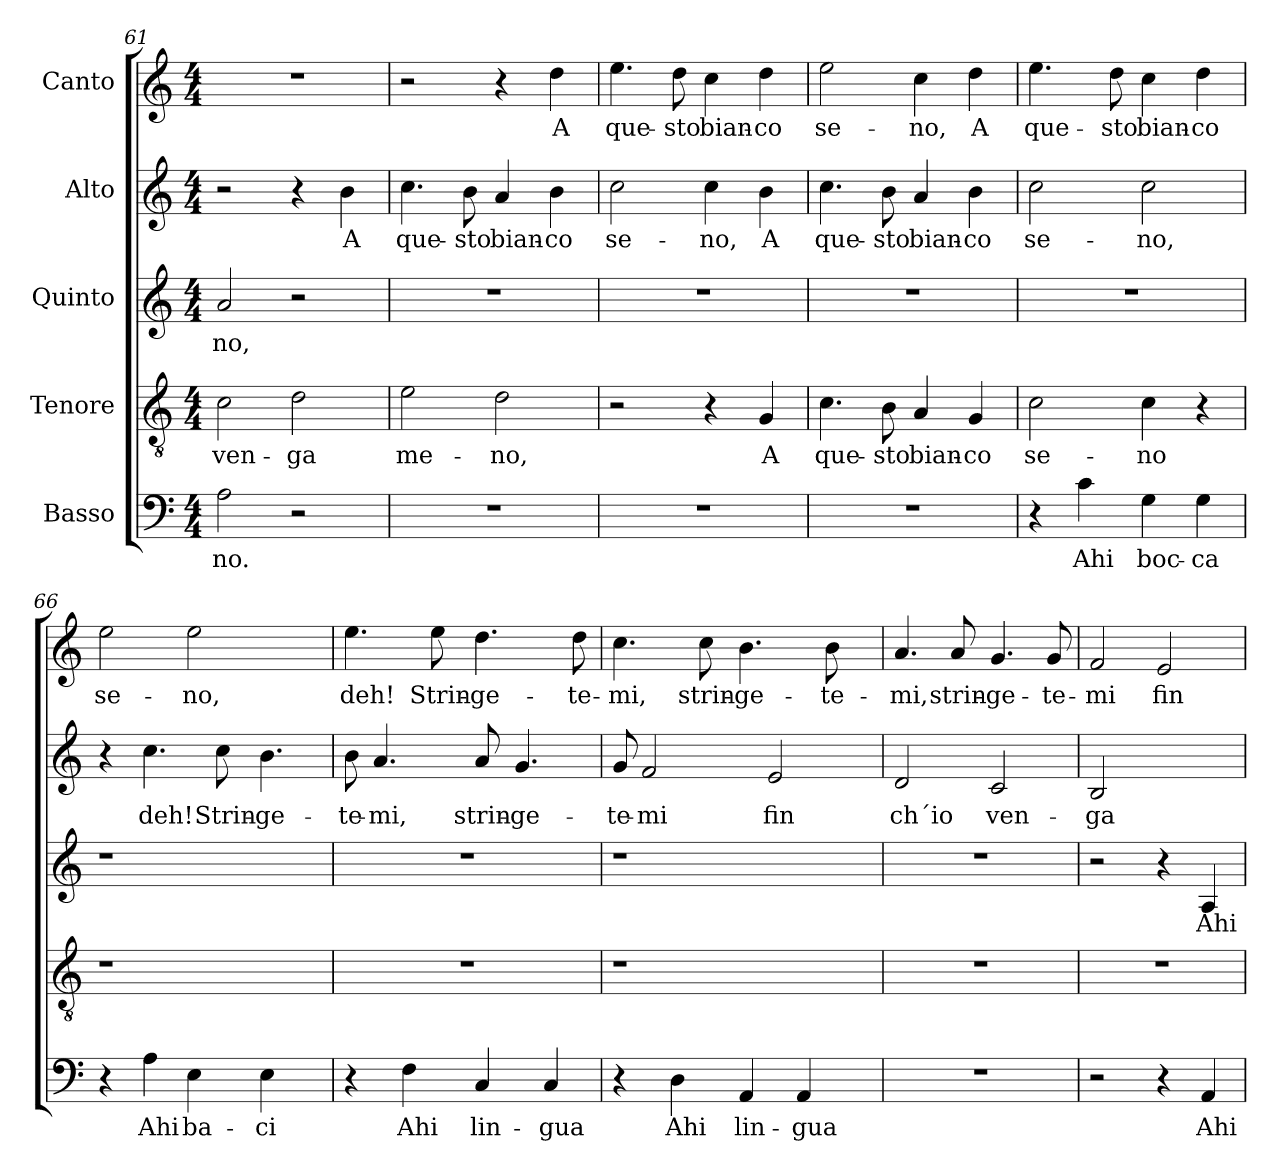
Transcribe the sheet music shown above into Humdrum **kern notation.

**kern	**text	**kern	**text	**kern	**text	**kern	**text	**kern	**text
*part5	*part5	*part4	*part4	*part3	*part3	*part2	*part2	*part1	*part1
*staff5	*staff5	*staff4	*staff4	*staff3	*staff3	*staff2	*staff2	*staff1	*staff1
*I"Basso	*	*I"Tenore	*	*I"Quinto	*	*I"Alto	*	*I"Canto	*
!!LO:PB:g=z
*clefF4	*	*clefGv2	*	*clefG2	*	*clefG2	*	*clefG2	*
*k[]	*	*k[]	*	*k[]	*	*k[]	*	*k[]	*
*M4/4	*	*M4/4	*	*M4/4	*	*M4/4	*	*M4/4	*
=61	=61	=61	=61	=61	=61	=61	=61	=61	=61
!	!LO:LY:b	!	!LO:LY:b	!	!LO:LY:b	!	!	!	!
2A\	no.	2c\	ven-	2a/	-no,	2r	.	1r	.
!	!	!	!LO:LY:b	!	!	!	!	!	!
2r	.	2d\	-ga	2r	.	4r	.	.	.
!	!	!	!	!	!	!	!LO:LY:b	!	!
.	.	.	.	.	.	4b\	A	.	.
!!LO:LB:g=z
=62	=62	=62	=62	=62	=62	=62	=62	=62	=62
!	!	!	!LO:LY:b	!	!	!	!LO:LY:b	!	!
1r	.	2e\	me-	1r	.	4.cc\	que-	2r	.
!	!	!	!	!	!	!	!LO:LY:b	!	!
.	.	.	.	.	.	8b\	-sto	.	.
!	!	!	!LO:LY:b	!	!	!	!LO:LY:b	!	!
.	.	2d\	-no,	.	.	4a/	bian-	4r	.
!	!	!	!	!	!	!	!LO:LY:b	!	!LO:LY:b
.	.	.	.	.	.	4b\	-co	4dd\	A
=63	=63	=63	=63	=63	=63	=63	=63	=63	=63
!	!	!	!	!	!	!	!LO:LY:b	!	!LO:LY:b
1r	.	2r	.	1r	.	2cc\	se-	4.ee\	que-
!	!	!	!	!	!	!	!	!	!LO:LY:b
.	.	.	.	.	.	.	.	8dd\	-sto
!	!	!	!	!	!	!	!LO:LY:b	!	!LO:LY:b
.	.	4r	.	.	.	4cc\	-no,	4cc\	bian-
!	!	!	!LO:LY:b	!	!	!	!LO:LY:b	!	!LO:LY:b
.	.	4G/	A	.	.	4b\	A	4dd\	-co
=64	=64	=64	=64	=64	=64	=64	=64	=64	=64
!	!	!	!LO:LY:b	!	!	!	!LO:LY:b	!	!LO:LY:b
1r	.	4.c\	que-	1r	.	4.cc\	que-	2ee\	se-
!	!	!	!LO:LY:b	!	!	!	!LO:LY:b	!	!
.	.	8B\	-sto	.	.	8b\	-sto	.	.
!	!	!	!LO:LY:b	!	!	!	!LO:LY:b	!	!LO:LY:b
.	.	4A/	bian-	.	.	4a/	bian-	4cc\	-no,
!	!	!	!LO:LY:b	!	!	!	!LO:LY:b	!	!LO:LY:b
.	.	4G/	-co	.	.	4b\	-co	4dd\	A
!!LO:LB:g=z
=65	=65	=65	=65	=65	=65	=65	=65	=65	=65
!	!	!	!LO:LY:b	!	!	!	!LO:LY:b	!	!LO:LY:b
4r	.	2c\	se-	1r	.	2cc\	se-	4.ee\	que-
!	!LO:LY:b	!	!	!	!	!	!	!	!
4c\	Ahi	.	.	.	.	.	.	.	.
!	!	!	!	!	!	!	!	!	!LO:LY:b
.	.	.	.	.	.	.	.	8dd\	-sto
!	!LO:LY:b	!	!LO:LY:b	!	!	!	!LO:LY:b	!	!LO:LY:b
4G\	boc-	4c\	-no	.	.	2cc\	-no,	4cc\	bian-
!	!LO:LY:b	!	!	!	!	!	!	!	!LO:LY:b
4G\	-ca	4r	.	.	.	.	.	4dd\	-co
!!LO:PB:g=z
=66	=66	=66	=66	=66	=66	=66	=66	=66	=66
!	!	!	!	!	!	!	!	!	!LO:LY:b
4r	.	1r	.	1r	.	4r	.	2ee\	se-
!	!LO:LY:b	!	!	!	!	!	!LO:LY:b	!	!
4A\	Ahi	.	.	.	.	4.cc\	deh!	.	.
!	!LO:LY:b	!	!	!	!	!	!	!	!LO:LY:b
4E\	ba-	.	.	.	.	.	.	2ee\	-no,
!	!	!	!	!	!	!	!LO:LY:b	!	!
.	.	.	.	.	.	8cc\	Strin-	.	.
!	!LO:LY:b	!	!	!	!	!	!LO:LY:b	!	!
4E\	-ci	.	.	.	.	4.b\	-ge-	.	.
8ryy	.	8ryy	.	8ryy	.	.	.	8ryy	.
!!LO:LB:g=z
=67	=67	=67	=67	=67	=67	=67	=67	=67	=67
!	!	!	!	!	!	!	!LO:LY:b	!	!LO:LY:b
4r	.	1r	.	1r	.	8b\	-te-	4.ee\	deh!
!	!	!	!	!	!	!	!LO:LY:b	!	!
.	.	.	.	.	.	4.a/	-mi,	.	.
!	!LO:LY:b	!	!	!	!	!	!	!	!
4F\	Ahi	.	.	.	.	.	.	.	.
!	!	!	!	!	!	!	!	!	!LO:LY:b
.	.	.	.	.	.	.	.	8ee\	Strin-
!	!LO:LY:b	!	!	!	!	!	!LO:LY:b	!	!LO:LY:b
4C/	lin-	.	.	.	.	8a/	strin-	4.dd\	-ge-
!	!	!	!	!	!	!	!LO:LY:b	!	!
.	.	.	.	.	.	4.g/	-ge-	.	.
!	!LO:LY:b	!	!	!	!	!	!	!	!
4C/	-gua	.	.	.	.	.	.	.	.
!	!	!	!	!	!	!	!	!	!LO:LY:b
.	.	.	.	.	.	.	.	8dd\	-te-
=68	=68	=68	=68	=68	=68	=68	=68	=68	=68
!	!	!	!	!	!	!	!LO:LY:b	!	!LO:LY:b
4r	.	1r	.	1r	.	8g/	-te-	4.cc\	-mi,
!	!	!	!	!	!	!	!LO:LY:b	!	!
.	.	.	.	.	.	2f/	-mi	.	.
!	!LO:LY:b	!	!	!	!	!	!	!	!
4D\	Ahi	.	.	.	.	.	.	.	.
!	!	!	!	!	!	!	!	!	!LO:LY:b
.	.	.	.	.	.	.	.	8cc\	strin-
!	!LO:LY:b	!	!	!	!	!	!	!	!LO:LY:b
4AA/	lin-	.	.	.	.	.	.	4.b\	-ge-
!	!	!	!	!	!	!	!LO:LY:b	!	!
.	.	.	.	.	.	2e/	fin	.	.
!	!LO:LY:b	!	!	!	!	!	!	!	!
4AA/	-gua	.	.	.	.	.	.	.	.
!	!	!	!	!	!	!	!	!	!LO:LY:b
.	.	.	.	.	.	.	.	8b\	-te-
8ryy	.	8ryy	.	8ryy	.	.	.	8ryy	.
=69	=69	=69	=69	=69	=69	=69	=69	=69	=69
!	!	!	!	!	!	!	!LO:LY:b	!	!LO:LY:b
1r	.	1r	.	1r	.	2d/	ch´io	4.a/	-mi,
!	!	!	!	!	!	!	!	!	!LO:LY:b
.	.	.	.	.	.	.	.	8a/	strin-
!	!	!	!	!	!	!	!LO:LY:b	!	!LO:LY:b
.	.	.	.	.	.	2c/	ven-	4.g/	-ge-
!	!	!	!	!	!	!	!	!	!LO:LY:b
.	.	.	.	.	.	.	.	8g/	-te-
!!LO:LB:g=z
=70	=70	=70	=70	=70	=70	=70	=70	=70	=70
!	!	!	!	!	!	!	!LO:LY:b	!	!LO:LY:b
2r	.	1r	.	2r	.	2B/	-ga	2f/	-mi
!	!	!	!	!	!	!	!LO:LY:b	!	!LO:LY:b
4r	.	.	.	4r	.	[4A/yy	me-	2e/	fin
!	!LO:LY:b	!	!	!	!LO:LY:b	!	!	!	!
4AA/	Ahi	.	.	4A/	Ahi	4ryy	.	.	.
=	=	=	=	=	=	=	=	=	=
*-	*-	*-	*-	*-	*-	*-	*-	*-	*-
